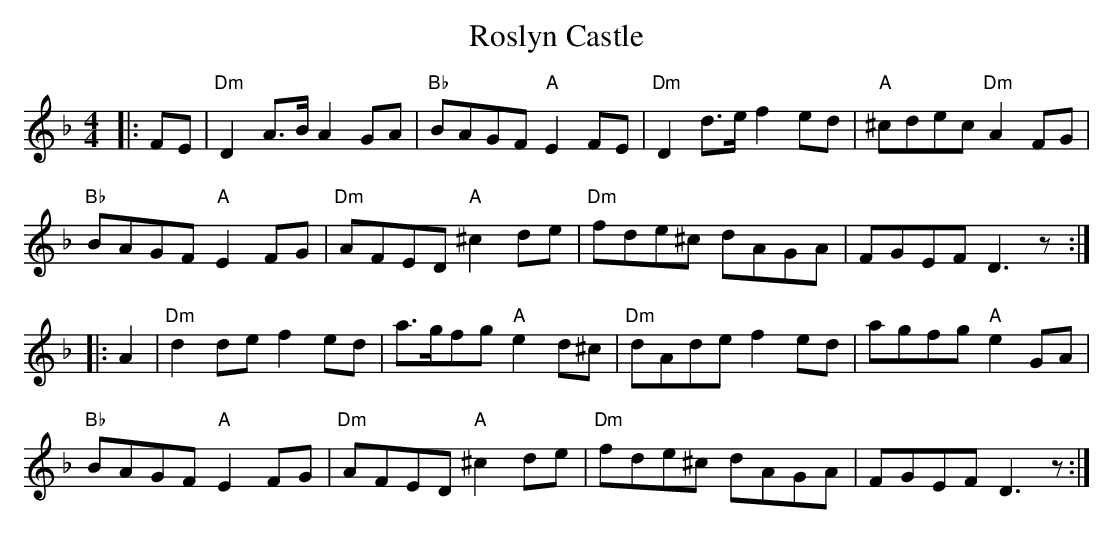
X:1
T: Roslyn Castle
M: 4/4
L: 1/8
K: Dmin
|:FE|"Dm"D2A>B A2GA|"Bb"BAGF "A"E2FE|"Dm"D2d>e f2ed|"A"^cdec "Dm"A2FG|
"Bb"BAGF "A"E2FG|"Dm"AFED "A"^c2de|"Dm"fde^c dAGA|FGEF D3 z:|
|:A2|"Dm"d2de f2ed|a>gfg "A"e2d^c|"Dm"dAde f2ed|agfg "A"e2GA|
"Bb"BAGF "A"E2FG|"Dm"AFED "A"^c2de|"Dm"fde^c dAGA|FGEF D3 z:|
